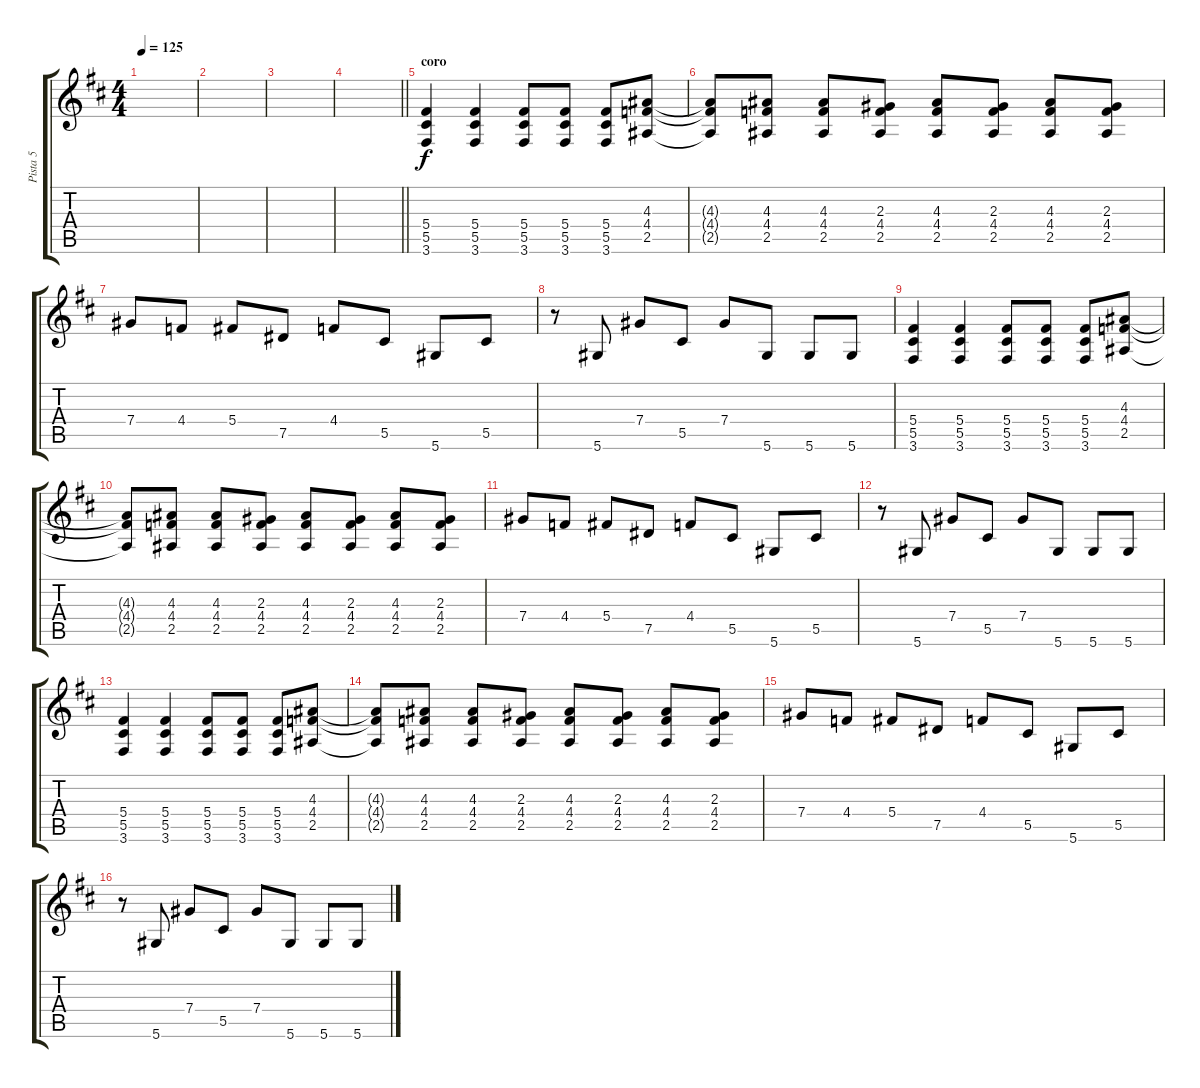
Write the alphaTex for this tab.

\track ("Pista 5" "Pista 5") {instrument distortionguitar}
\staff {score tabs}
\tuning (Eb4 Bb3 Gb3 Db3 Ab2 Eb2) {hide}
\ts (4 4)
\tempo 125
\clef g2
\ks d
|
|
|
\barLineRight lightlight
|
\section ("" "coro")
(5.4 5.5 3.6).4{volume 7} (5.4 5.5 3.6).4 (5.4 5.5 3.6).8 (5.4 5.5 3.6).8 (5.4 5.5 3.6).8 (4.3 4.4 2.5).8 |
(4.3{t} 4.4{t} 2.5{t}).8 (4.3 4.4 2.5).8 (4.3 4.4 2.5).8 (2.3 4.4 2.5).8 (4.3 4.4 2.5).8 (2.3 4.4 2.5).8 (4.3 4.4 2.5).8 (2.3 4.4 2.5).8 |
7.4.8 4.4.8 5.4.8 7.5.8 4.4.8 5.5.8 5.6.8 5.5.8 |
r.8 5.6.8 7.4.8 5.5.8 7.4.8 5.6.8 5.6.8 5.6.8 |
(5.4 5.5 3.6).4{volume 7} (5.4 5.5 3.6).4 (5.4 5.5 3.6).8 (5.4 5.5 3.6).8 (5.4 5.5 3.6).8 (4.3 4.4 2.5).8 |
(4.3{t} 4.4{t} 2.5{t}).8 (4.3 4.4 2.5).8 (4.3 4.4 2.5).8 (2.3 4.4 2.5).8 (4.3 4.4 2.5).8 (2.3 4.4 2.5).8 (4.3 4.4 2.5).8 (2.3 4.4 2.5).8 |
7.4.8 4.4.8 5.4.8 7.5.8 4.4.8 5.5.8 5.6.8 5.5.8 |
r.8 5.6.8 7.4.8 5.5.8 7.4.8 5.6.8 5.6.8 5.6.8 |
(5.4 5.5 3.6).4{volume 7} (5.4 5.5 3.6).4 (5.4 5.5 3.6).8 (5.4 5.5 3.6).8 (5.4 5.5 3.6).8 (4.3 4.4 2.5).8 |
(4.3{t} 4.4{t} 2.5{t}).8 (4.3 4.4 2.5).8 (4.3 4.4 2.5).8 (2.3 4.4 2.5).8 (4.3 4.4 2.5).8 (2.3 4.4 2.5).8 (4.3 4.4 2.5).8 (2.3 4.4 2.5).8 |
7.4.8 4.4.8 5.4.8 7.5.8 4.4.8 5.5.8 5.6.8 5.5.8 |
r.8 5.6.8 7.4.8 5.5.8 7.4.8 5.6.8 5.6.8 5.6.8
